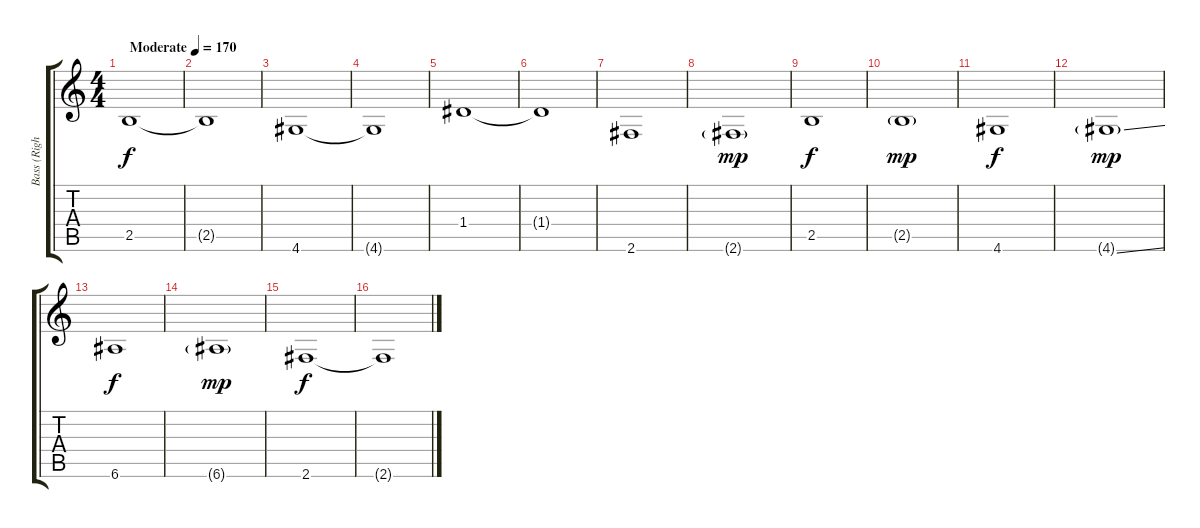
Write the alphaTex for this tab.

\track ("Bass (Right)" "Bass (Righ") {instrument acousticbass}
\staff {score tabs}
\tuning (E4 B3 G3 D3 A2 E2) {hide}
\ts (4 4)
\tempo (170 "Moderate")
\clef g2
\ks c
2.5.1{dy f instrument acousticbass} |
2.5{t}.1 |
4.6.1 |
4.6{t}.1 |
1.4.1 |
1.4{t}.1 |
2.6.1 |
2.6{g}.1{dy mp} |
2.5.1{dy f} |
2.5{g}.1{dy mp} |
4.6.1{dy f} |
4.6{ss g}.1{dy mp} |
6.6.1{dy f} |
6.6{g}.1{dy mp} |
2.6.1{dy f} |
2.6{t}.1
